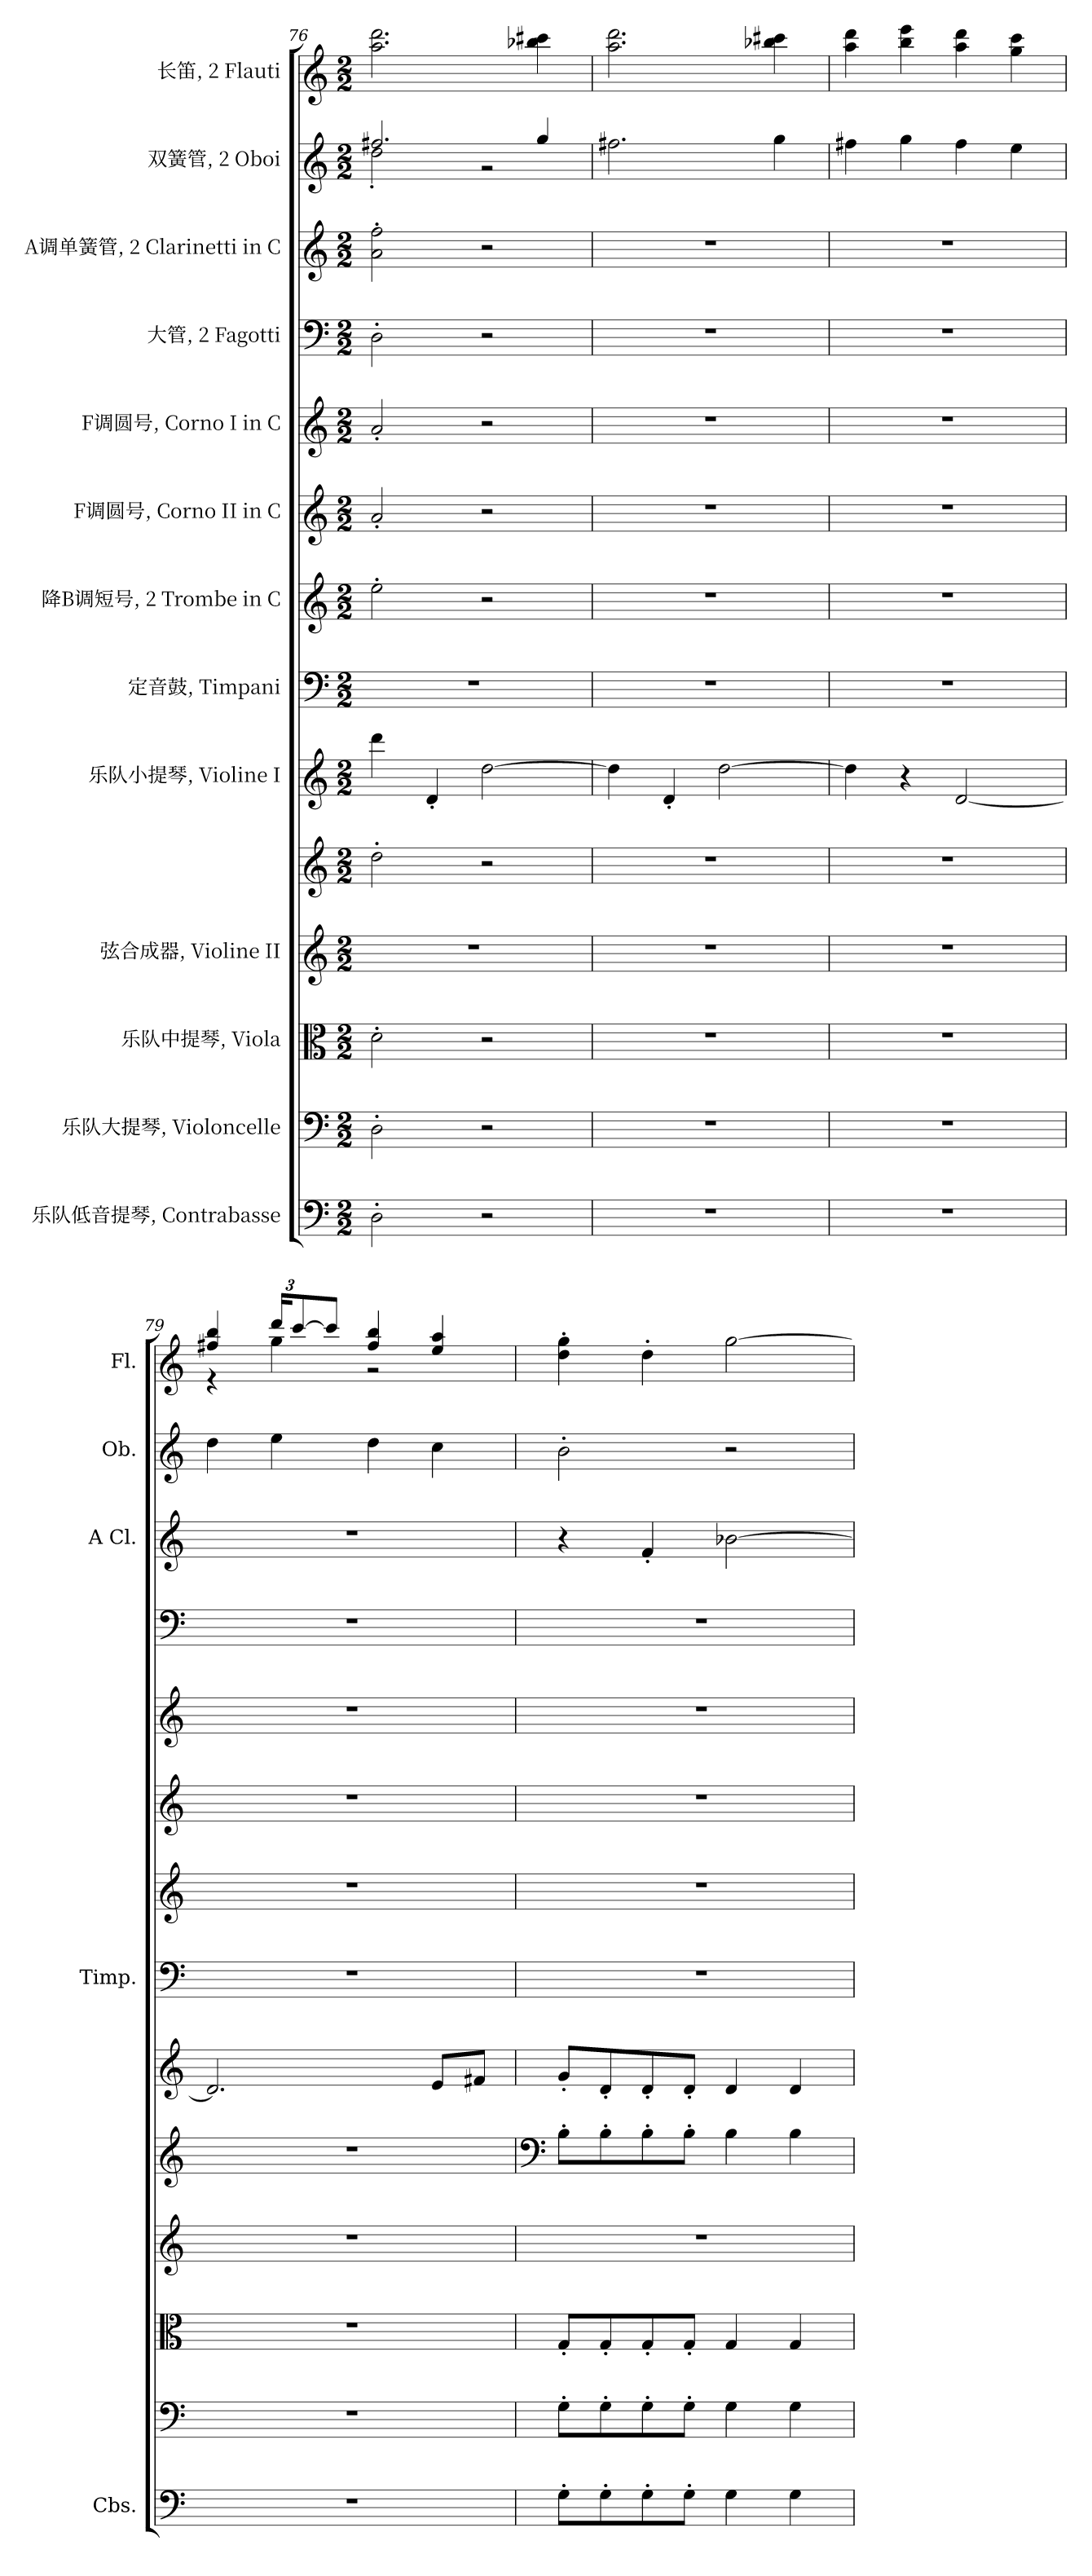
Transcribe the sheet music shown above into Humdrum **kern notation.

**kern	**kern	**kern	**kern	**kern	**kern	**kern	**kern	**kern	**kern	**kern	**kern	**kern	**kern
*part13	*part12	*part11	*part10	*part10	*part9	*part8	*part7	*part6	*part5	*part4	*part3	*part2	*part1
*staff14	*staff13	*staff12	*staff11	*staff10	*staff9	*staff8	*staff7	*staff6	*staff5	*staff4	*staff3	*staff2	*staff1
*I"乐队低音提琴, Contrabasse	*I"乐队大提琴, Violoncelle	*I"乐队中提琴, Viola	*I"弦合成器, Violine II	*	*I"乐队小提琴, Violine I	*I"定音鼓, Timpani	*I"降B调短号, 2 Trombe in C	*I"F调圆号, Corno II in C	*I"F调圆号, Corno I in C	*I"大管, 2 Fagotti	*I"A调单簧管, 2 Clarinetti in C	*I"双簧管, 2 Oboi	*I"长笛, 2 Flauti
*I'Cbs.	*	*	*	*	*	*I'Timp.	*	*	*	*	*I'A Cl.	*I'Ob.	*I'Fl.
*clefF4	*clefF4	*clefC3	*clefG2	*clefG2	*clefG2	*clefF4	*clefG2	*clefG2	*clefG2	*clefF4	*clefG2	*clefG2	*clefG2
*ITrd7c12	*	*	*	*	*	*	*ITrd1c2	*ITrd4c7	*ITrd4c7	*	*ITrd2c3	*	*
*k[]	*k[]	*k[]	*k[]	*k[]	*k[]	*k[]	*k[b-e-]	*k[b-]	*k[b-]	*k[]	*k[f#c#g#]	*k[]	*k[]
*M2/2	*M2/2	*M2/2	*M2/2	*M2/2	*M2/2	*M2/2	*M2/2	*M2/2	*M2/2	*M2/2	*M2/2	*M2/2	*M2/2
*MM245	*MM245	*MM245	*MM245	*MM245	*MM245	*MM245	*MM245	*MM245	*MM245	*MM245	*MM245	*MM245	*MM245
=76	=76	=76	=76	=76	=76	=76	=76	=76	=76	=76	=76	=76	=76
*	*	*	*	*	*	*	*	*	*	*	*	*^	*
2DD'\	2D'\	2d'\	1r	2dd'\	4ddd\	1r	2dd'\	2d'/	2d'/	2D'\	2f#\' 2dd\'	2.ff#X/	2dd'\	2.aa\ 2.ddd\
.	.	.	.	.	4d'/	.	.	.	.	.	.	.	.	.
2r	2r	2r	.	2r	[2dd\	.	2r	2r	2r	2r	2r	.	2r	.
.	.	.	.	.	.	.	.	.	.	.	.	4gg/	.	4bb-X\ 4ccc#X\
*	*	*	*	*	*	*	*	*	*	*	*	*v	*v	*
=77	=77	=77	=77	=77	=77	=77	=77	=77	=77	=77	=77	=77	=77
*	*	*	*	*	*	*	*	*	*	*	*	*	*MM241
1r	1r	1r	1r	1r	4dd\]	1r	1r	1r	1r	1r	1r	2.ff#X\	2.aa\ 2.ddd\
.	.	.	.	.	4d'/	.	.	.	.	.	.	.	.
.	.	.	.	.	[2dd\	.	.	.	.	.	.	.	.
.	.	.	.	.	.	.	.	.	.	.	.	4gg\	4bb-X\ 4ccc#X\
=78	=78	=78	=78	=78	=78	=78	=78	=78	=78	=78	=78	=78	=78
*	*	*	*	*	*	*	*	*	*	*	*	*	*MM240
1r	1r	1r	1r	1r	4dd\]	1r	1r	1r	1r	1r	1r	4ff#X\	4aa\ 4ddd\
.	.	.	.	.	4r	.	.	.	.	.	.	4gg\	4bb\ 4eee\
*	*	*	*	*	*	*	*	*	*	*	*	*	*MM248
.	.	.	.	.	[2d/	.	.	.	.	.	.	4ff#\	4aa\ 4ddd\
.	.	.	.	.	.	.	.	.	.	.	.	4ee\	4gg\ 4ccc\
!!LO:PB:g=z
=79	=79	=79	=79	=79	=79	=79	=79	=79	=79	=79	=79	=79	=79
*	*	*	*	*	*	*	*	*	*	*	*	*	*MM245
*	*	*	*	*	*	*	*	*	*	*	*	*	*^
1r	1r	1r	1r	1r	2.d/]	1r	1r	1r	1r	1r	1r	4dd\	4ff#X/ 4bb/	4r
*	*	*	*	*	*	*	*	*	*	*	*	*	*Xbrackettup	*
.	.	.	.	.	.	.	.	.	.	.	.	4ee\	24ddd/KL	4gg\
.	.	.	.	.	.	.	.	.	.	.	.	.	[12ccc/	.
.	.	.	.	.	.	.	.	.	.	.	.	.	8ccc/J]	.
*	*	*	*	*	*	*	*	*	*	*	*	*	*MM243	*
.	.	.	.	.	.	.	.	.	.	.	.	4dd\	4ff#/ 4bb/	2r
.	.	.	.	.	8e/L	.	.	.	.	.	.	4cc\	4ee/ 4aa/	.
.	.	.	.	.	8f#X/J	.	.	.	.	.	.	.	.	.
*	*	*	*	*	*	*	*	*	*	*	*	*	*v	*v
=80	=80	=80	=80	=80	=80	=80	=80	=80	=80	=80	=80	=80	=80
*	*	*	*	*clefF4	*	*	*	*	*	*	*	*	*
*	*	*	*	*	*	*	*	*	*	*	*	*	*MM239
8GG'\L	8G'\L	8G'/L	1r	8B'\L	8g'/L	1r	1r	1r	1r	1r	4r	2b'\	4dd\' 4gg\'
8GG'\	8G'\	8G'/	.	8B'\	8d'/	.	.	.	.	.	.	.	.
8GG'\	8G'\	8G'/	.	8B'\	8d'/	.	.	.	.	.	4d'/	.	4dd'\
8GG'\J	8G'\J	8G'/J	.	8B'\J	8d'/J	.	.	.	.	.	.	.	.
*	*	*	*	*	*	*	*	*	*	*	*	*	*MM248
4GG\	4G\	4G/	.	4B\	4d/	.	.	.	.	.	[2gn\	2r	[2gg\
4GG\	4G\	4G/	.	4B\	4d/	.	.	.	.	.	.	.	.
=	=	=	=	=	=	=	=	=	=	=	=	=	=
*-	*-	*-	*-	*-	*-	*-	*-	*-	*-	*-	*-	*-	*-
